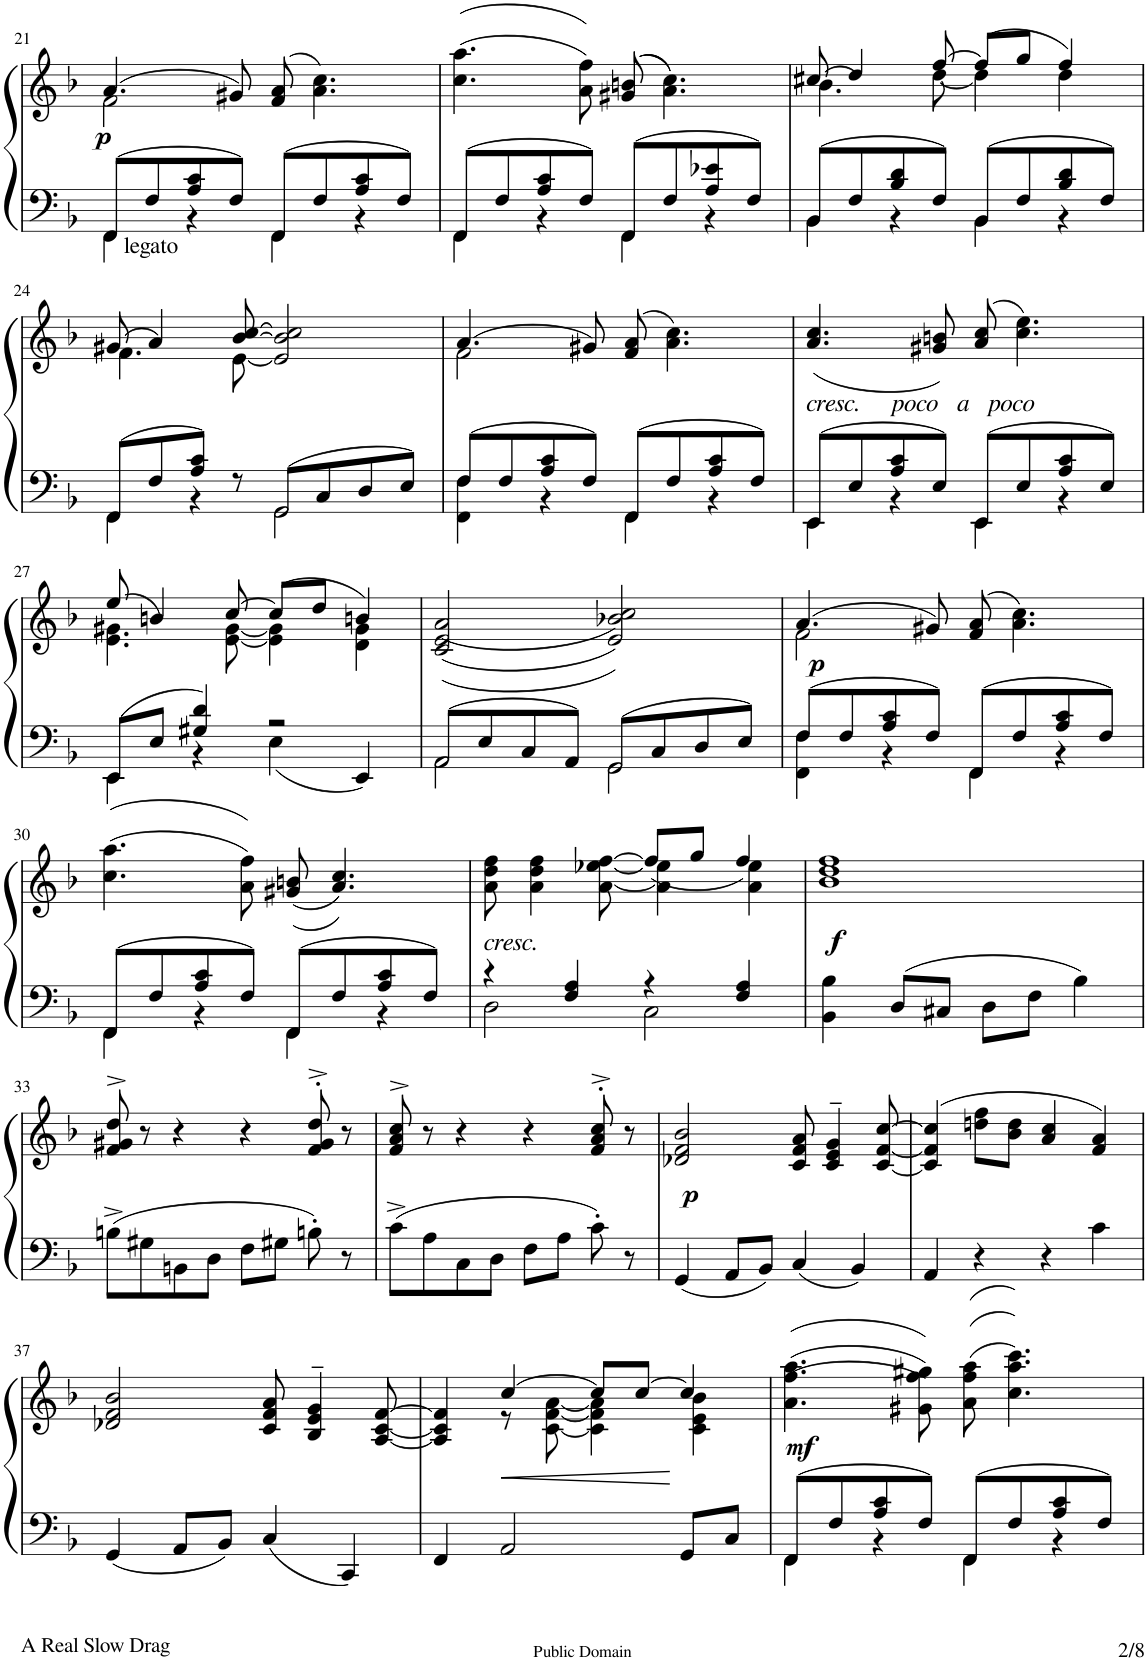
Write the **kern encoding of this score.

**kern	**kern	**dynam
*part1	*part1	*part1
*staff2	*staff1	*staff1/2
*I"Piano	*	*
*I'Pno.	*	*
!!LO:PB:g=z
*clefF4	*clefG2	*
*k[b-]	*k[b-]	*
*M4/4	*M4/4	*
=21	=21	=21
*^	*^	*
!LO:TX:b:t=legato	!	!	!	!
!	!	!	!	!LO:DY:b
8FF/L	4FF\	(4.a/	2f\	p
8F/	.	.	.	.
8A/ 8c/	4r	.	.	.
8F/J	.	8g#X/)	.	.
8FF/L	4FF\	(8f/ 8a/	2ryy	.
8F/	.	4.a\ 4.cc\)	.	.
8A/ 8c/	4r	.	.	.
8F/J	.	.	.	.
*	*	*v	*v	*
=22	=22	=22	=22
8FF/L	4FF\	((4.cc\ 4.aa\	.
8F/	.	.	.
8A/ 8c/	4r	.	.
8F/J	.	8a\ 8ff\))	.
8FF/L	4FF\	((8g#X/ 8bn/	.
8F/	.	4.a\ 4.cc\))	.
8A/ 8e-X/	4r	.	.
8F/J	.	.	.
=23	=23	=23	=23
*	*	*^	*
8BB-/L	4BB-\	(8cc#X/	4.b-\	.
8F/	.	4dd/)	.	.
8B-/ 8d/	4r	.	.	.
8F/J	.	[8ff/	[8dd\	.
8BB-/L	4BB-\	(8ff/L]	4dd\]	.
8F/	.	8gg/J	.	.
8B-/ 8d/	4r	4ff/)	4dd\	.
8F/J	.	.	.	.
!!LO:LB:g=z	!!
=24	=24	=24	=24	=24
8FF/L	4FF\	(8g#X/	4.f\	.
8F/	.	4a/)	.	.
8A/ 8c/J	4r	.	.	.
8r	.	[8b-/ [8cc/	[8e\	.
!LO:N:head=open	!	!	!	!
8GG/L	2GG\	2e/] 2b-/] 2cc/]	2ryy	.
8C/	.	.	.	.
8D/	.	.	.	.
8E/J	.	.	.	.
=25	=25	=25	=25	=25
8F/L	4FF\ 4F\	(4.a/	2f\	.
8F/	.	.	.	.
8A/ 8c/	4r	.	.	.
8F/J	.	8g#X/)	.	.
8FF/L	4FF\	(8f/ 8a/	2ryy	.
8F/	.	4.a\ 4.cc\)	.	.
8A/ 8c/	4r	.	.	.
8F/J	.	.	.	.
*	*	*v	*v	*
=26	=26	=26	=26
!	!	!LO:TX:b:i:t=cresc.     poco   a   poco	!
8EE/L	4EE\	(4.a/ 4.cc/	.
8E/	.	.	.
8A/ 8c/	4r	.	.
8E/J	.	8g#X/ 8bn/)	.
8EE/L	4EE\	(8a/ 8cc/	.
8E/	.	4.cc\ 4.ee\)	.
8A/ 8c/	4r	.	.
8E/J	.	.	.
!!LO:LB:g=z
=27	=27	=27	=27
*	*	*^	*
8EE/L	4EE\	(8ee/	4.e\ 4.g#X\	.
8E/J	.	4bn/)	.	.
4G#X/ 4d/	4r	.	.	.
.	.	[8cc/	[8e\ [8g#\	.
2r	4E\	(8cc/L]	4e\] 4g#\]	.
.	.	8dd/J	.	.
.	4EE/	4bn/)	4d\ 4g#\	.
=28	=28	=28	=28	=28
!LO:N:head=open	!	!	!	!
*	*	*v	*v	*
8AA/L	2AA\	(((2c/ 2e/ 2a/	.
8E/	.	.	.
8C/	.	.	.
8AA/J	.	.	.
!LO:N:head=open	!	!	!
8GG/L	2GG\	2e/ 2b-X/ 2cc/)))	.
8C/	.	.	.
8D/	.	.	.
8E/J	.	.	.
=29	=29	=29	=29
*	*	*^	*
!	!	!	!	!LO:DY:b
8F/L	4FF\ 4F\	(4.a/	2f\	p
8F/	.	.	.	.
8A/ 8c/	4r	.	.	.
8F/J	.	8g#X/)	.	.
8FF/L	4FF\	(8f/ 8a/	2ryy	.
8F/	.	4.a\ 4.cc\)	.	.
8A/ 8c/	4r	.	.	.
8F/J	.	.	.	.
*	*	*v	*v	*
!!LO:LB:g=z
=30	=30	=30	=30
8FF/L	4FF\	((4.cc\ 4.aa\	.
8F/	.	.	.
8A/ 8c/	4r	.	.
8F/J	.	8a\ 8ff\))	.
8FF/L	4FF\	((8g#X/ 8bn/	.
8F/	.	4.a/ 4.cc/))	.
8A/ 8c/	4r	.	.
8F/J	.	.	.
=31	=31	=31	=31
*	*	*^	*
!	!	!LO:TX:b:i:t=cresc.	!	!
4r	2D\	8a\ 8dd\ 8ff\	2ryy	.
.	.	4a\ 4dd\ 4ff\	.	.
4F/ 4A/	.	.	.	.
.	.	[8a\ [8ee-X\ [8ff\	.	.
4r	2C\	4a\] 4ee-\]	(8ff/L]	.
.	.	.	8gg/J	.
4F/ 4A/	.	4a\ 4ee-\	4ff/)	.
*v	*v	*	*	*
=32	=32	=32	=32
!	!	!	!LO:DY:b
*	*v	*v	*
4BB-\ 4B-\	1b- 1dd 1ff	f
8D/L	.	.
8C#X/J	.	.
8D\L	.	.
8F\J	.	.
4B-\	.	.
!!LO:LB:g=z
=33	=33	=33
8Bn^>\L	8f/^> 8g#X/^> 8dd/^>	.
8G#X\	8r	.
8BBn\	4r	.
8D\J	.	.
8F\L	4r	.
8G#X\J	.	.
8Bn'>\	8f/'>^> 8g#/'>^> 8dd/'>^>	.
8r	8r	.
=34	=34	=34
8c^>\L	8f/^> 8a/^> 8cc/^>	.
8A\	8r	.
8C\	4r	.
8D\J	.	.
8F\L	4r	.
8A\J	.	.
8c'>\	8f/'>^> 8a/'>^> 8cc/'>^>	.
8r	8r	.
=35	=35	=35
!	!	!LO:DY:b
4GG/	2d-X/ 2f/ 2b-/	p
8AA/L	.	.
8BB-/J	.	.
4C/	8c/ 8f/ 8a/	.
.	4c/~> 4e/~> 4g/~>	.
4BB-/	.	.
.	[8c/ [8f/ [8cc/	.
=36	=36	=36
4AA/	(4c/] 4f/] 4cc/]	.
4r	8ddn\ 8ff\L	.
.	8b-\ 8dd\J	.
4r	4a/ 4cc/	.
4c\	4f/ 4a/)	.
!!LO:LB:g=z
=37	=37	=37
4GG/	2d-X/ 2f/ 2b-/	.
8AA/L	.	.
8BB-/J	.	.
4C/	8c/ 8f/ 8a/	.
.	4B-/~> 4e/~> 4g/~>	.
4CC/	.	.
.	[8A/ [8c/ [8f/	.
=38	=38	=38
*	*^	*
4FF/	4A/] 4c/] 4f/]	4ryy	.
!	!	!	!LO:HP:b
2AA/	[4cc/	8r	<
.	.	[8c\ [8f\ [8a\	.
.	8cc/L]	4c\] 4f\] 4a\]	.
.	[8cc/J	.	.
8GG/L	4cc/]	4c\ 4e\ 4b-\	[
8C/J	.	.	.
*	*v	*v	*
=39	=39	=39
*^	*	*
!	!	!	!LO:DY:b
8FF/L	4FF\	(((4.a\ 4.ff\ 4.aa\	mf
8F/	.	.	.
8A/ 8c/	4r	.	.
8F/J	.	8g#X\ 8ff\ 8gg#X\)))	.
8FF/L	4FF\	(((8a\ 8ff\ 8aa\	.
8F/	.	4.cc\ 4.aa\ 4.ccc\)))	.
8A/ 8c/	4r	.	.
8F/J	.	.	.
*v	*v	*	*
=	=	=
*-	*-	*-
